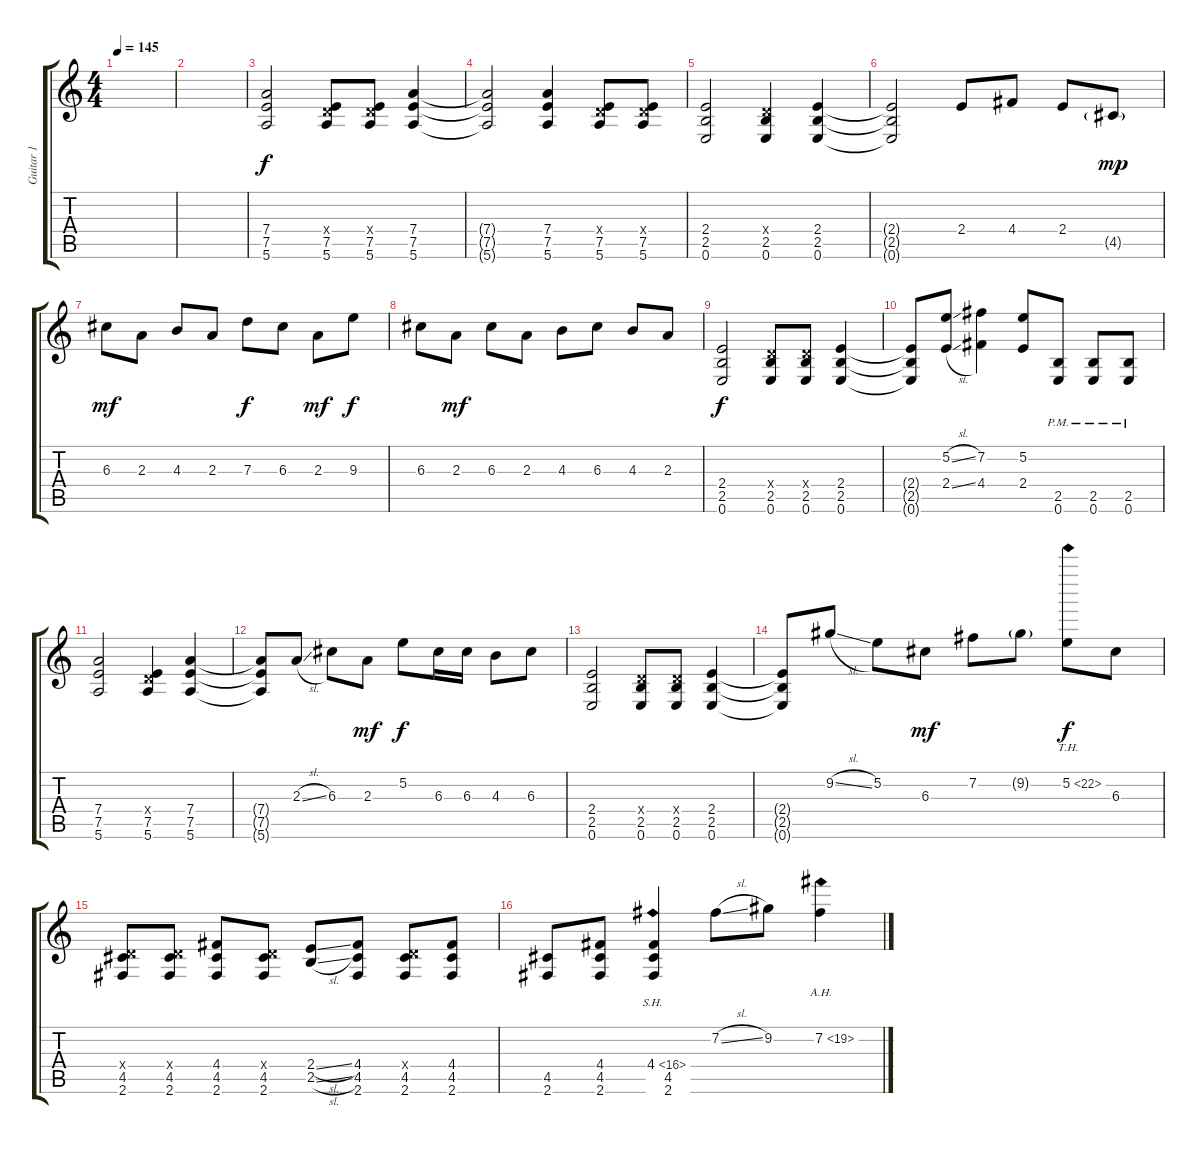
\track ("Guitar 1 " "Guitar 1 ") {instrument distortionguitar}
\staff {score tabs}
\tuning (E4 B3 G3 D3 A2 E2) {hide}
\ts (4 4)
\tempo 145
\clef g2
\ks c
|
|
(7.4 7.5 5.6).2 (0.4{x} 7.5 5.6).8 (0.4{x} 7.5 5.6).8 (7.4 7.5 5.6).4 |
(7.4{t} 7.5{t} 5.6{t}).2 (7.4 7.5 5.6).4 (0.4{x} 7.5 5.6).8 (0.4{x} 7.5 5.6).8 |
(2.4 2.5 0.6).2 (0.4{x} 2.5 0.6).4 (2.4 2.5 0.6).4 |
(2.4{t} 2.5{t} 0.6{t}).2 2.4.8 4.4.8 2.4.8 4.5{g}.8{dy mp} |
6.3.8{dy mf} 2.3.8 4.3.8 2.3.8 7.3.8{dy f} 6.3.8 2.3.8{dy mf} 9.3.8{dy f} |
6.3.8 2.3.8{dy mf} 6.3.8 2.3.8 4.3.8 6.3.8 4.3.8 2.3.8 |
(2.4 2.5 0.6).2{dy f} (0.4{x} 2.5 0.6).8 (0.4{x} 2.5 0.6).8 (2.4 2.5 0.6).4 |
(2.4{t} 2.5{t} 0.6{t}).8 (5.2{sl} 2.4{sl}).8 (7.2 4.4).4 (5.2 2.4).8 (2.5{pm} 0.6{pm}).8 (2.5{pm} 0.6{pm}).8 (2.5{pm} 0.6{pm}).8 |
(7.4 7.5 5.6).2 (0.4{x} 7.5 5.6).4 (7.4 7.5 5.6).4 |
(7.4{t} 7.5{t} 5.6{t}).8 2.3{sl}.8 6.3.8 2.3.8{dy mf} 5.2.8{dy f} 6.3.16 6.3.16 4.3.8 6.3.8 |
(2.4 2.5 0.6).2 (0.4{x} 2.5 0.6).8 (0.4{x} 2.5 0.6).8 (2.4 2.5 0.6).4 |
(2.4{t} 2.5{t} 0.6{t}).8 9.2{sl}.8 5.2.8 6.3.8{dy mf} 7.2.8 9.2{g}.8 5.2{th 17}.8{dy f} 6.3.8 |
(0.4{x} 4.5 2.6).8 (0.4{x} 4.5 2.6).8 (4.4 4.5 2.6).8 (0.4{x} 4.5 2.6).8 (2.4{sl} 2.5{sl}).8 (4.4 4.5 2.6).8 (0.4{x} 4.5 2.6).8 (4.4 4.5 2.6).8 |
(4.5 2.6).8 (4.4 4.5 2.6).8 (4.4{sh 12} 4.5 2.6).4 7.2{sl}.8 9.2.8 7.2{ah 12}.4
